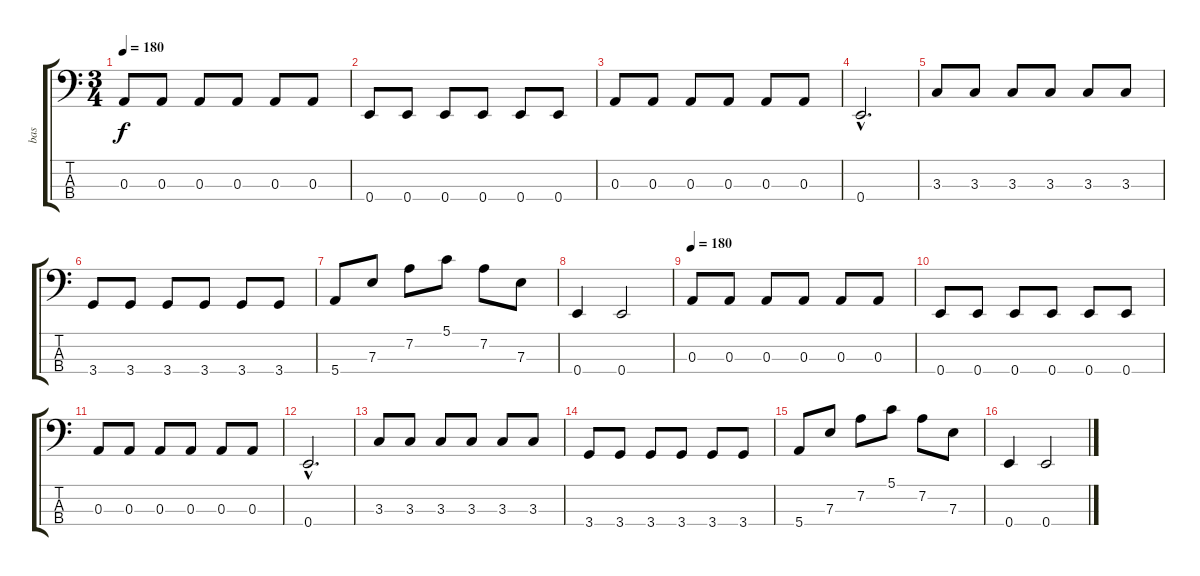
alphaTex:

\track ("bas" "bas") {instrument electricbassfinger}
\staff {score tabs}
\tuning (G2 D2 A1 E1) {hide}
\ts (3 4)
\tempo 160
\tempo 180
\clef f4
\ks c
0.3.8{dy f} 0.3.8 0.3.8 0.3.8 0.3.8 0.3.8 |
0.4.8 0.4.8 0.4.8 0.4.8 0.4.8 0.4.8 |
0.3.8 0.3.8 0.3.8 0.3.8 0.3.8 0.3.8 |
0.4{hac}.2{d} |
3.3.8 3.3.8 3.3.8 3.3.8 3.3.8 3.3.8 |
3.4.8 3.4.8 3.4.8 3.4.8 3.4.8 3.4.8 |
5.4.8 7.3.8 7.2.8 5.1.8 7.2.8 7.3.8 |
0.4.4 0.4.2 |
\tempo 180
0.3.8 0.3.8 0.3.8 0.3.8 0.3.8 0.3.8 |
0.4.8 0.4.8 0.4.8 0.4.8 0.4.8 0.4.8 |
0.3.8 0.3.8 0.3.8 0.3.8 0.3.8 0.3.8 |
0.4{hac}.2{d} |
3.3.8 3.3.8 3.3.8 3.3.8 3.3.8 3.3.8 |
3.4.8 3.4.8 3.4.8 3.4.8 3.4.8 3.4.8 |
5.4.8 7.3.8 7.2.8 5.1.8 7.2.8 7.3.8 |
0.4.4 0.4.2
